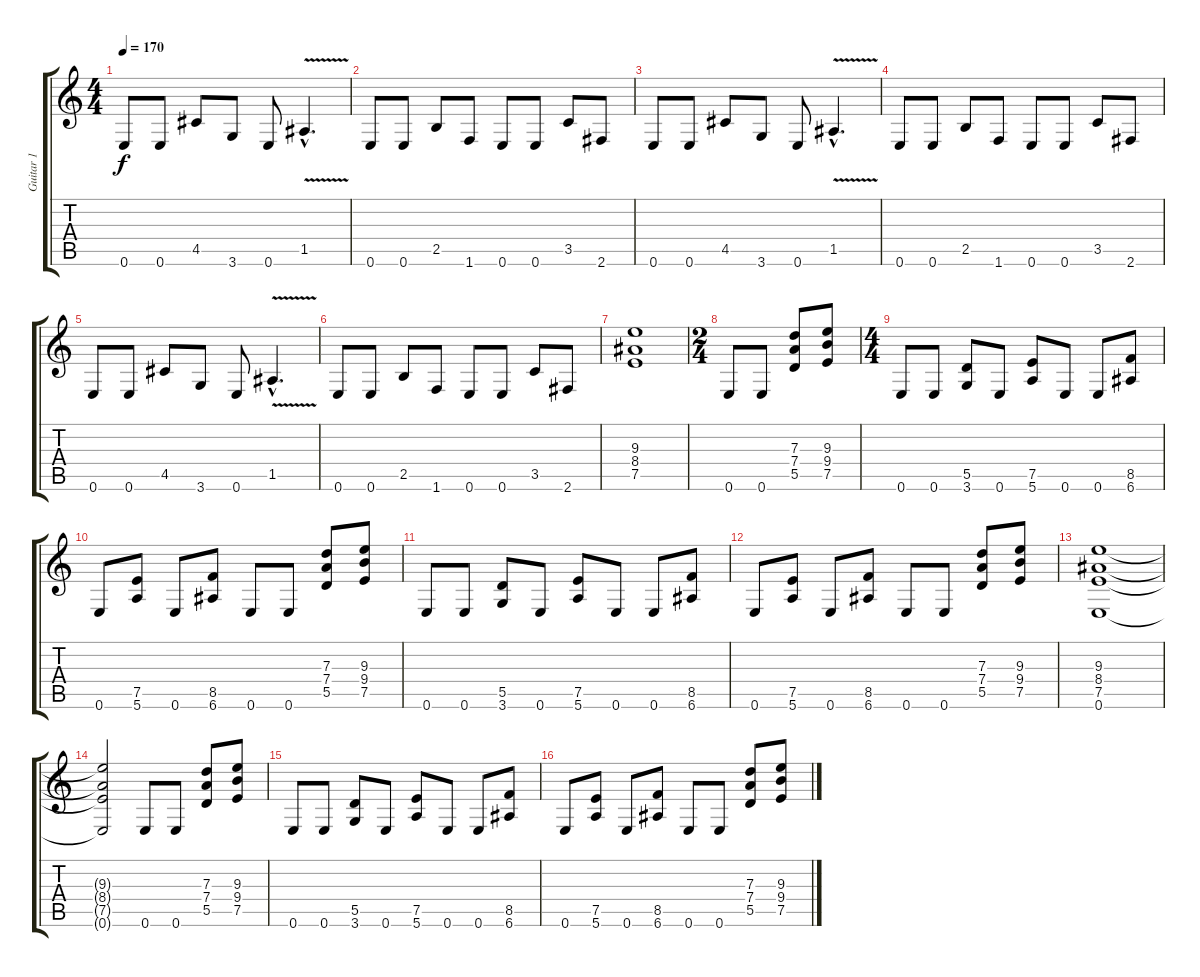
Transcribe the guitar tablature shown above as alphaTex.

\track ("Guitar 1" "Guitar 1") {instrument distortionguitar}
\staff {score tabs}
\tuning (E4 B3 G3 D3 A2 E2) {hide}
\ts (4 4)
\tempo 170
\clef g2
\ks c
0.6.8{dy f} 0.6.8 4.5.8 3.6.8 0.6.8 1.5{v hac}.4{d} |
0.6.8 0.6.8 2.5.8 1.6.8 0.6.8 0.6.8 3.5.8 2.6.8 |
0.6.8 0.6.8 4.5.8 3.6.8 0.6.8 1.5{v hac}.4{d} |
0.6.8 0.6.8 2.5.8 1.6.8 0.6.8 0.6.8 3.5.8 2.6.8 |
0.6.8 0.6.8 4.5.8 3.6.8 0.6.8 1.5{v hac}.4{d} |
0.6.8 0.6.8 2.5.8 1.6.8 0.6.8 0.6.8 3.5.8 2.6.8 |
(9.3 8.4 7.5).1 |
\ts (2 4)
0.6.8 0.6.8 (7.3 7.4 5.5).8 (9.3 9.4 7.5).8 |
\ts (4 4)
0.6.8 0.6.8 (5.5 3.6).8 0.6.8 (7.5 5.6).8 0.6.8 0.6.8 (8.5 6.6).8 |
0.6.8 (7.5 5.6).8 0.6.8 (8.5 6.6).8 0.6.8 0.6.8 (7.3 7.4 5.5).8 (9.3 9.4 7.5).8 |
0.6.8 0.6.8 (5.5 3.6).8 0.6.8 (7.5 5.6).8 0.6.8 0.6.8 (8.5 6.6).8 |
0.6.8 (7.5 5.6).8 0.6.8 (8.5 6.6).8 0.6.8 0.6.8 (7.3 7.4 5.5).8 (9.3 9.4 7.5).8 |
(9.3 8.4 7.5 0.6).1 |
(9.3{t} 8.4{t} 7.5{t} 0.6{t}).2 0.6.8 0.6.8 (7.3 7.4 5.5).8 (9.3 9.4 7.5).8 |
0.6.8 0.6.8 (5.5 3.6).8 0.6.8 (7.5 5.6).8 0.6.8 0.6.8 (8.5 6.6).8 |
0.6.8 (7.5 5.6).8 0.6.8 (8.5 6.6).8 0.6.8 0.6.8 (7.3 7.4 5.5).8 (9.3 9.4 7.5).8
